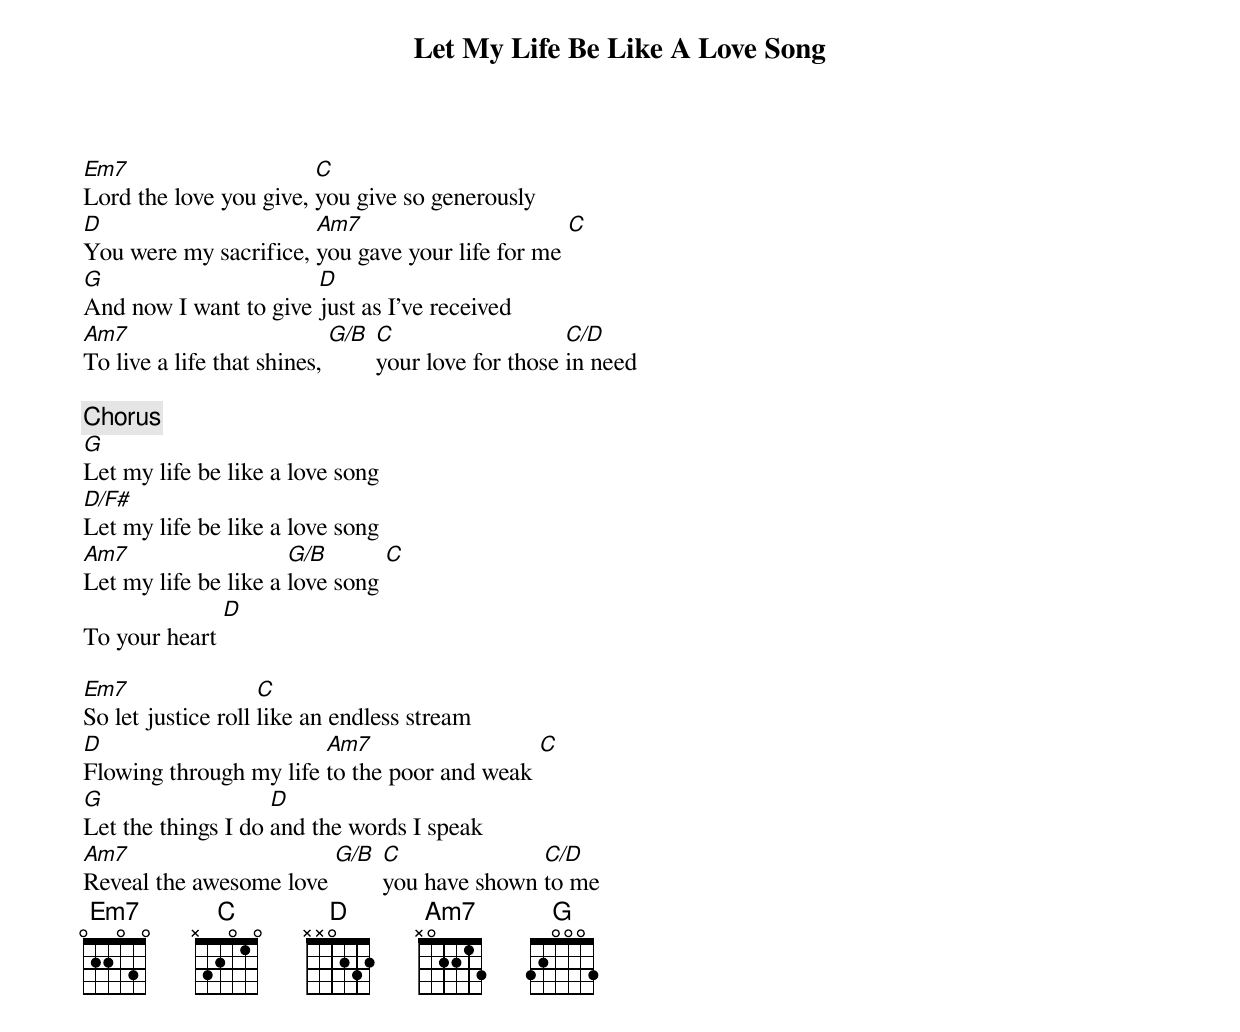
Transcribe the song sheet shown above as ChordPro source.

{Title: Let My Life Be Like A Love Song}
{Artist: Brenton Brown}

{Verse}
[Em7]Lord the love you give, [C]you give so generously
[D]You were my sacrifice, [Am7]you gave your life for me [C]
[G]And now I want to give [D]just as I've received
[Am7]To live a life that shines, [G/B] [C]your love for those [C/D]in need

{Chorus}
[G]Let my life be like a love song
[D/F#]Let my life be like a love song
[Am7]Let my life be like a [G/B]love song [C]
To your heart [D]

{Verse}
[Em7]So let justice roll [C]like an endless stream
[D]Flowing through my life [Am7]to the poor and weak [C]
[G]Let the things I do [D]and the words I speak
[Am7]Reveal the awesome love [G/B] [C]you have shown [C/D]to me
